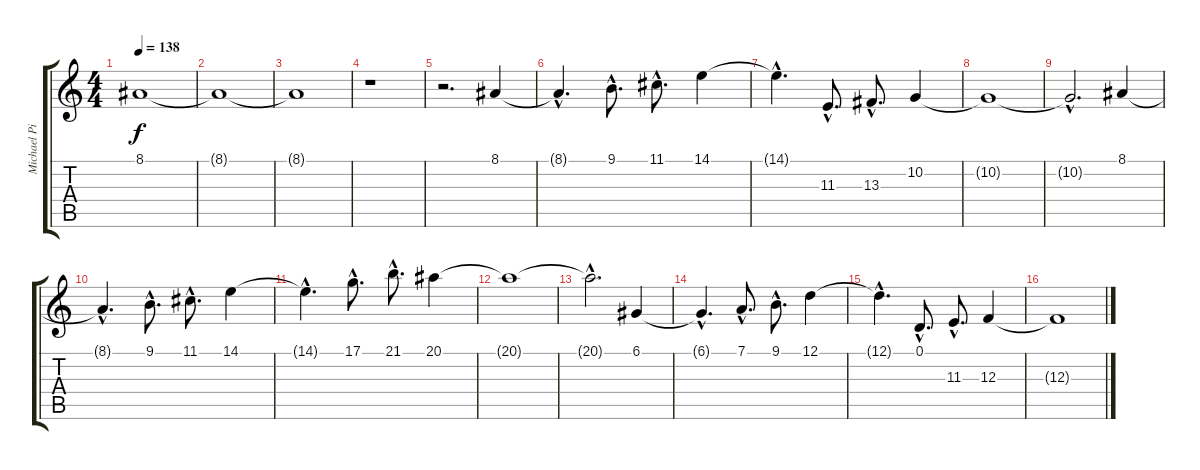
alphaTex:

\track ("Michael Pinella" "Michael Pi") {instrument stringensemble1}
\staff {score tabs}
\tuning (D4 A3 F3 C3 G2 D2) {hide}
\ts (4 4)
\tempo 138
\clef g2
\ks c
8.1{t}.1{dy f} |
8.1{t}.1 |
8.1{t}.1 |
r.1 |
r.2{d} 8.1.4 |
8.1{hac t}.4{d} 9.1{hac}.8{d} 11.1{hac}.8{d} 14.1.4 |
14.1{hac t}.4{d} 11.3{hac}.8{d} 13.3{hac}.8{d} 10.2.4 |
10.2{t}.1 |
10.2{hac t}.2{d} 8.1.4 |
8.1{hac t}.4{d} 9.1{hac}.8{d} 11.1{hac}.8{d} 14.1.4 |
14.1{hac t}.4{d} 17.1{hac}.8{d} 21.1{hac}.8{d} 20.1.4 |
20.1{t}.1 |
20.1{hac t}.2{d} 6.1.4 |
6.1{hac t}.4{d} 7.1{hac}.8{d} 9.1{hac}.8{d} 12.1.4 |
12.1{hac t}.4{d} 0.1{hac}.8{d} 11.3{hac}.8{d} 12.3.4 |
12.3{t}.1
